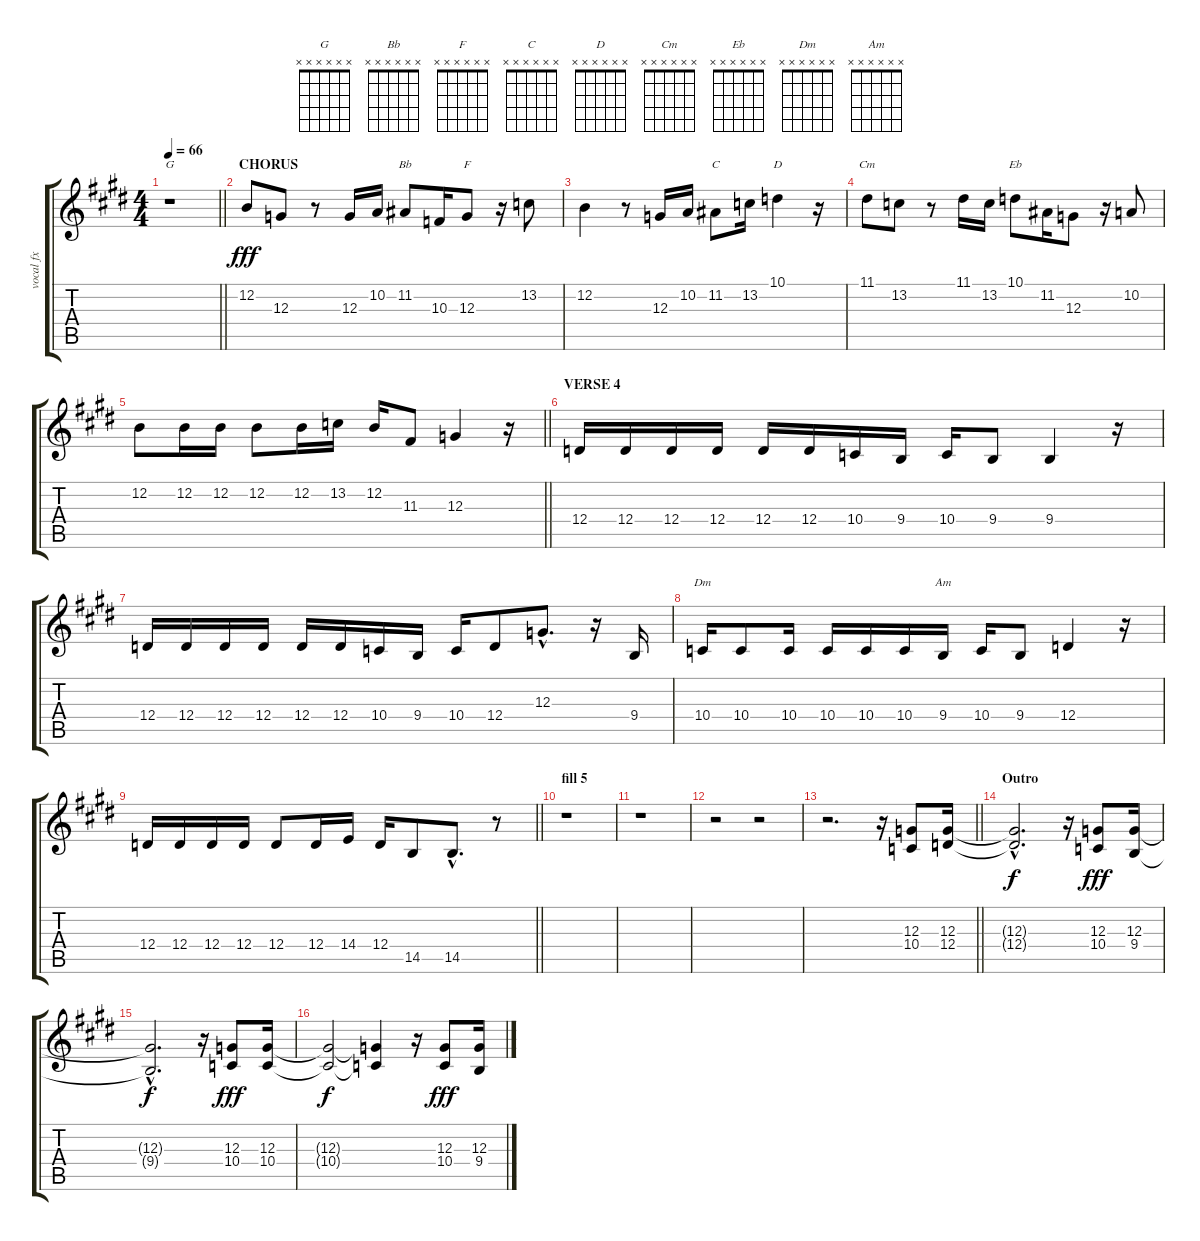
\track ("vocal fx" "vocal fx") {instrument choiraahs}
\staff {score tabs}
\tuning (E4 B3 G3 D3 A2 E2) {hide}
\chord ("G" x x x x x x)
\chord ("Bb" x x x x x x)
\chord ("F" x x x x x x)
\chord ("C" x x x x x x)
\chord ("D" x x x x x x)
\chord ("Cm" x x x x x x)
\chord ("Eb" x x x x x x)
\chord ("Dm" x x x x x x)
\chord ("Am" x x x x x x)
\ts (4 4)
\tempo 66
\clef g2
\barLineRight lightlight
\ks e
r.1{ch "G" dy fff} |
\section ("" "CHORUS")
12.2.8{volume 14} 12.3.8 r.8 12.3.16 10.2.16 11.2.8{ch "Bb"} 10.3.16 12.3.8{ch "F"} r.16 13.2.8 |
12.2.4 r.8 12.3.16 10.2.16 11.2.8{ch "C"} 13.2.16 10.1.4{ch "D"} r.16 |
11.1.8{ch "Cm"} 13.2.8 r.8 11.1.16 13.2.16 10.1.8{ch "Eb"} 11.2.16 12.3.8 r.16 10.2.8 |
\barLineRight lightlight
12.2.8 12.2.16 12.2.16 12.2.8 12.2.16 13.2.16 12.2.16 11.3.8 12.3.4 r.16 |
\section ("" "VERSE 4")
12.4.16 12.4.16 12.4.16 12.4.16 12.4.16 12.4.16 10.4.16 9.4.16 10.4.16 9.4.8 9.4.4 r.16 |
12.4.16 12.4.16 12.4.16 12.4.16 12.4.16 12.4.16 10.4.16 9.4.16 10.4.16 12.4.8 12.3{hac}.8{d} r.16 9.4.16 |
10.4.16{ch "Dm"} 10.4.8 10.4.16 10.4.16 10.4.16 10.4.16 9.4.16{ch "Am"} 10.4.16 9.4.8 12.4.4 r.16 |
\barLineRight lightlight
12.4.16 12.4.16 12.4.16 12.4.16 12.4.8 12.4.16 14.4.16 12.4.16 14.5.8 14.5{hac}.8{d} r.8 |
\section ("" "fill 5")
r.1 |
r.1 |
r.2 r.2 |
\barLineRight lightlight
r.2{d} r.16 (12.3 10.4).8{volume 13} (12.3 12.4).16 |
\section ("" "Outro")
(12.3{hac t} 12.4{hac t}).2{d dy f} r.16 (12.3 10.4).8{dy fff} (12.3 9.4).16 |
(12.3{hac t} 9.4{hac t}).2{d dy f} r.16 (12.3 10.4).8{dy fff} (12.3 10.4).16 |
(12.3{t} 10.4{t}).2{dy f} (12.3{t} 10.4{t}).4 r.16 (12.3 10.4).8{dy fff} (12.3 9.4).16
